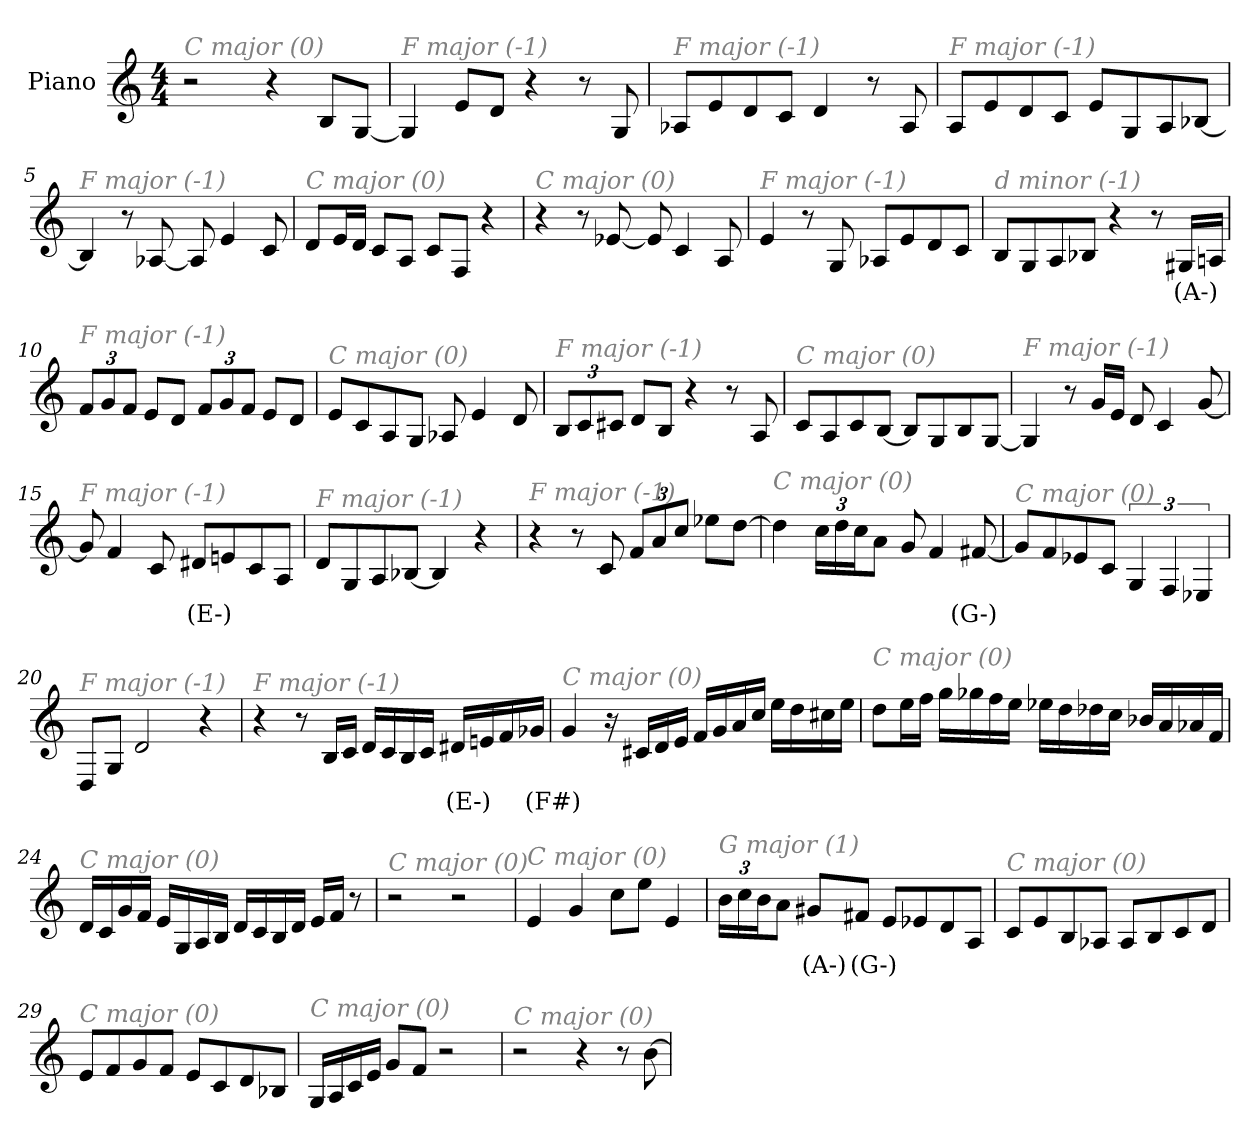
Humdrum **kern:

**kern	**text
*part1	*part1
*staff1	*staff1
*I"Piano	*
*I'Pno	*
*clefG2	*
*k[]	*
*M4/4	*
*MM192	*
=1	=1
!LO:TX:i:color=#808080:t=C major (0)	!
2r	.
4r	.
8B/L	.
[8G/J	.
=2	=2
!LO:TX:i:color=#808080:t=F major (-1)	!
4G/]	.
8e/L	.
8d/J	.
4r	.
8r	.
8G/	.
=3	=3
!LO:TX:i:color=#808080:t=F major (-1)	!
8A-X/L	.
8e/	.
8d/	.
8c/J	.
4d/	.
8r	.
8A-/	.
=4	=4
!LO:TX:i:color=#808080:t=F major (-1)	!
8A/L	.
8e/	.
8d/	.
8c/J	.
8e/L	.
8G/	.
8A/	.
[8B-X/J	.
!!LO:LB:g=z
=5	=5
!LO:TX:i:color=#808080:t=F major (-1)	!
4B-/]	.
8r	.
[8A-X/	.
8A-/]	.
4e/	.
8c/	.
=6	=6
!LO:TX:i:color=#808080:t=C major (0)	!
8d/L	.
16e/L	.
16d/JJ	.
8c/L	.
8A/J	.
8c/L	.
8F/J	.
4r	.
=7	=7
!LO:TX:i:color=#808080:t=C major (0)	!
4r	.
8r	.
[8e-X/	.
8e-/]	.
4c/	.
8A/	.
=8	=8
!LO:TX:i:color=#808080:t=F major (-1)	!
4e/	.
8r	.
8G/	.
8A-X/L	.
8e/	.
8d/	.
8c/J	.
!!LO:LB:g=z
=9	=9
!LO:TX:i:color=#808080:t=d minor (-1)	!
8B/L	.
8G/	.
8A/	.
8B-X/J	.
4r	.
8r	.
16G#Xi/LL	(A-)
16An/JJ	.
=10	=10
*Xbrackettup	*
!LO:TX:i:color=#808080:t=F major (-1)	!
12f/L	.
12g/	.
12f/J	.
8e/L	.
8d/J	.
12f/L	.
12g/	.
12f/J	.
8e/L	.
8d/J	.
=11	=11
!LO:TX:i:color=#808080:t=C major (0)	!
8e/L	.
8c/	.
8A/	.
8G/J	.
8A-X/	.
4e/	.
8d/	.
=12	=12
!LO:TX:i:color=#808080:t=F major (-1)	!
12B/L	.
12c/	.
12c#X/J	.
8d/L	.
8B/J	.
4r	.
8r	.
8A/	.
!!LO:LB:g=z
=13	=13
!LO:TX:i:color=#808080:t=C major (0)	!
8c/L	.
8A/	.
8c/	.
[8B/J	.
8B/L]	.
8G/	.
8B/	.
[8G/J	.
=14	=14
!LO:TX:i:color=#808080:t=F major (-1)	!
4G/]	.
8r	.
16g/LL	.
16e/JJ	.
8d/	.
4c/	.
[8g/	.
=15	=15
!LO:TX:i:color=#808080:t=F major (-1)	!
8g/]	.
4f/	.
8c/	.
8d#Xi/L	(E-)
8en/	.
8c/	.
8A/J	.
=16	=16
!LO:TX:i:color=#808080:t=F major (-1)	!
8d/L	.
8G/	.
8A/	.
[8B-X/J	.
4B-/]	.
4r	.
!!LO:LB:g=z
=17	=17
!LO:TX:i:color=#808080:t=F major (-1)	!
4r	.
8r	.
8c/	.
12f/L	.
12a/	.
12cc/J	.
8ee-X\L	.
[8dd\J	.
=18	=18
!LO:TX:i:color=#808080:t=C major (0)	!
4dd\]	.
24cc\LL	.
24dd\	.
24cc\J	.
8a\J	.
8g/	.
4f/	.
[8f#Xi/	(G-)
=19	=19
!LO:TX:i:color=#808080:t=C major (0)	!
8g-/L]	.
8f/	.
8e-X/	.
8c/J	.
*brackettup	*
6G/	.
6F/	.
6E-X/	.
=20	=20
!LO:TX:i:color=#808080:t=F major (-1)	!
8D/L	.
8G/J	.
2d/	.
4r	.
!!LO:LB:g=z
=21	=21
!LO:TX:i:color=#808080:t=F major (-1)	!
4r	.
8r	.
16B/LL	.
16c/JJ	.
16d/LL	.
16c/	.
16B/	.
16c/JJ	.
16d#Xi/LL	(E-)
16en/	.
16f/	.
16g-Xi/JJ	(F#)
=22	=22
!LO:TX:i:color=#808080:t=C major (0)	!
4g/	.
16r	.
16c#X/LL	.
16d/	.
16e/JJ	.
16f/LL	.
16g/	.
16a/	.
16cc/JJ	.
16ee\LL	.
16dd\	.
16cc#X\	.
16ee\JJ	.
!!LO:LB:g=z
=23	=23
!LO:TX:i:color=#808080:t=C major (0)	!
8dd\L	.
16ee\L	.
16ff\JJ	.
16gg\LL	.
16gg-X\	.
16ff\	.
16ee\JJ	.
16ee-X\LL	.
16dd\	.
16dd-X\	.
16cc\JJ	.
16b-X/LL	.
16a/	.
16a-X/	.
16f/JJ	.
=24	=24
!LO:TX:i:color=#808080:t=C major (0)	!
16d/LL	.
16c/	.
16g/	.
16f/JJ	.
16e/LL	.
16G/	.
16A/	.
16B/JJ	.
16d/LL	.
16c/	.
16B/	.
16d/JJ	.
16e/LL	.
16f/JJ	.
8r	.
=25	=25
!LO:TX:i:color=#808080:t=C major (0)	!
2r	.
2r	.
=26	=26
!LO:TX:i:color=#808080:t=C major (0)	!
4e/	.
4g/	.
8cc\L	.
8ee\J	.
4e/	.
!!LO:LB:g=z
=27	=27
*Xbrackettup	*
!LO:TX:i:color=#808080:t=G major (1)	!
24b\LL	.
24cc\	.
24b\J	.
8a\J	.
8g#Xj/L	(A-)
8f#Xi/J	(G-)
8e/L	.
8e-X/	.
8d/	.
8A/J	.
=28	=28
!LO:TX:i:color=#808080:t=C major (0)	!
8c/L	.
8e/	.
8B/	.
8A-X/J	.
8A-/L	.
8B/	.
8c/	.
8d/J	.
=29	=29
!LO:TX:i:color=#808080:t=C major (0)	!
8e/L	.
8f/	.
8g/	.
8f/J	.
8e/L	.
8c/	.
8d/	.
8B-X/J	.
=30	=30
!LO:TX:i:color=#808080:t=C major (0)	!
16G/LL	.
16A/	.
16c/	.
16e/JJ	.
8g/L	.
8f/J	.
2r	.
!!LO:LB:g=z
=31	=31
!LO:TX:i:color=#808080:t=C major (0)	!
2r	.
4r	.
8r	.
[8b\	.
=	=
*-	*-
